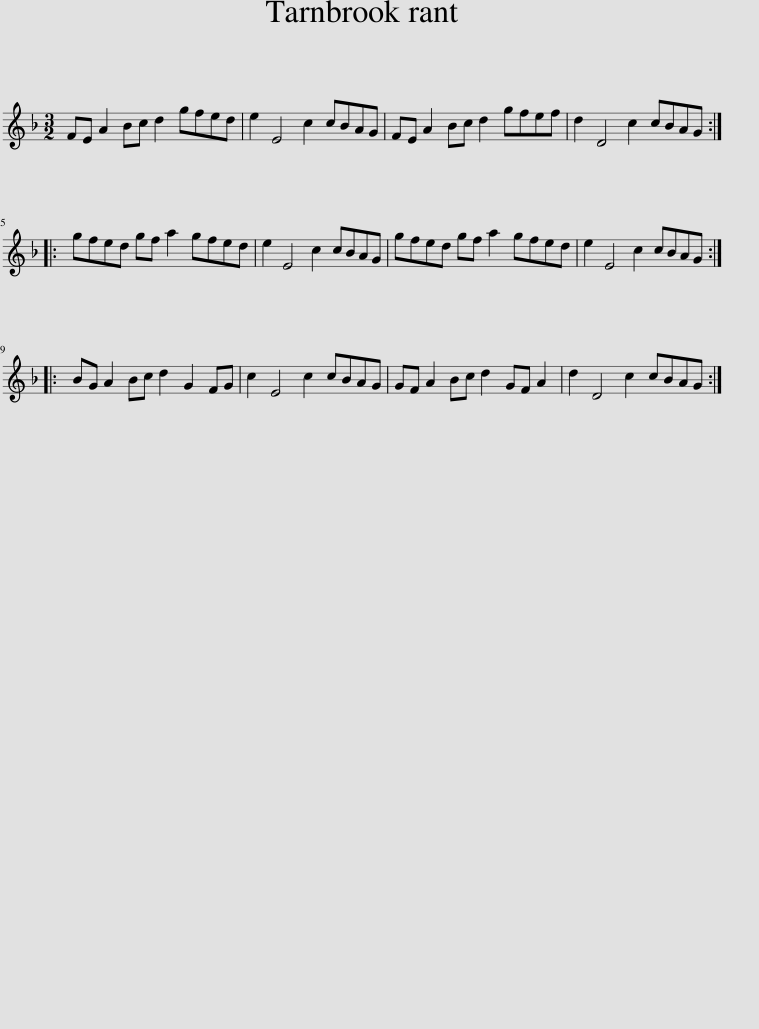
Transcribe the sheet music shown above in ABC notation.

X:1
L:1/8
M:3/2
I:linebreak $
K:Dmin
V:1 treble
V:1
 FE A2 Bc d2 gfed | e2 E4 c2 cBAG | FE A2 Bc d2 gfef | d2 D4 c2 cBAG ::$ gfed gf a2 gfed | %5
 e2 E4 c2 cBAG | gfed gf a2 gfed | e2 E4 c2 cBAG ::$ BG A2 Bc d2 G2 FG | c2 E4 c2 cBAG | %10
 GF A2 Bc d2 GF A2 | d2 D4 c2 cBAG :| %12
